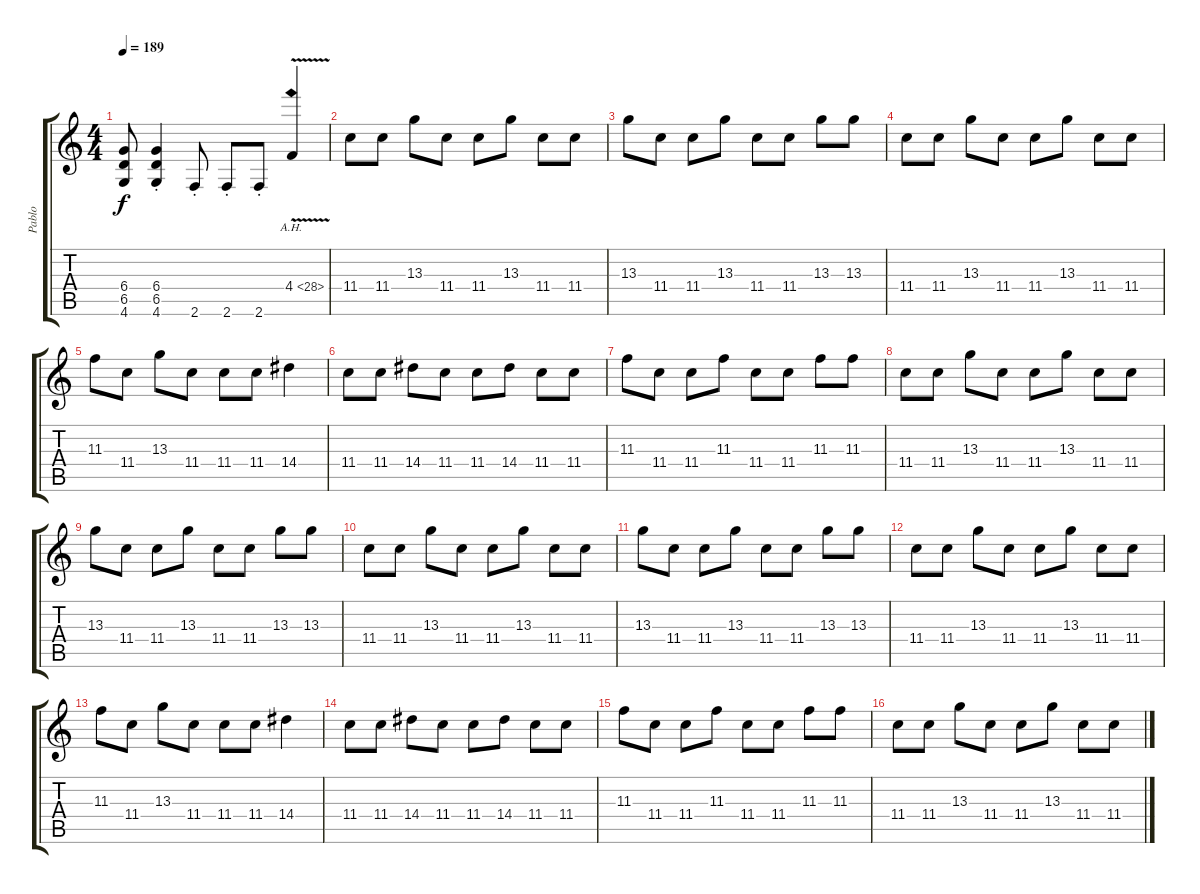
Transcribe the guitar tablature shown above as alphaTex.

\track ("Pablo" "Pablo") {instrument distortionguitar}
\staff {score tabs}
\tuning (Eb4 Bb3 Gb3 Db3 Ab2 Eb2) {hide}
\ts (4 4)
\tempo 189
\clef g2
\ks c
(6.4{t} 6.5{t} 4.6{t}).8{dy f} (6.4{st} 6.5{st} 4.6{st}).4 2.6{st}.8 2.6{st}.8 2.6{st}.8 4.4{ah 24 v}.4 |
11.4.8 11.4.8 13.3.8 11.4.8 11.4.8 13.3.8 11.4.8 11.4.8 |
13.3.8 11.4.8 11.4.8 13.3.8 11.4.8 11.4.8 13.3.8 13.3.8 |
11.4.8 11.4.8 13.3.8 11.4.8 11.4.8 13.3.8 11.4.8 11.4.8 |
11.3.8 11.4.8 13.3.8 11.4.8 11.4.8 11.4.8 14.4.4 |
11.4.8 11.4.8 14.4.8 11.4.8 11.4.8 14.4.8 11.4.8 11.4.8 |
11.3.8 11.4.8 11.4.8 11.3.8 11.4.8 11.4.8 11.3.8 11.3.8 |
11.4.8 11.4.8 13.3.8 11.4.8 11.4.8 13.3.8 11.4.8 11.4.8 |
13.3.8 11.4.8 11.4.8 13.3.8 11.4.8 11.4.8 13.3.8 13.3.8 |
11.4.8 11.4.8 13.3.8 11.4.8 11.4.8 13.3.8 11.4.8 11.4.8 |
13.3.8 11.4.8 11.4.8 13.3.8 11.4.8 11.4.8 13.3.8 13.3.8 |
11.4.8 11.4.8 13.3.8 11.4.8 11.4.8 13.3.8 11.4.8 11.4.8 |
11.3.8 11.4.8 13.3.8 11.4.8 11.4.8 11.4.8 14.4.4 |
11.4.8 11.4.8 14.4.8 11.4.8 11.4.8 14.4.8 11.4.8 11.4.8 |
11.3.8 11.4.8 11.4.8 11.3.8 11.4.8 11.4.8 11.3.8 11.3.8 |
11.4.8 11.4.8 13.3.8 11.4.8 11.4.8 13.3.8 11.4.8 11.4.8
